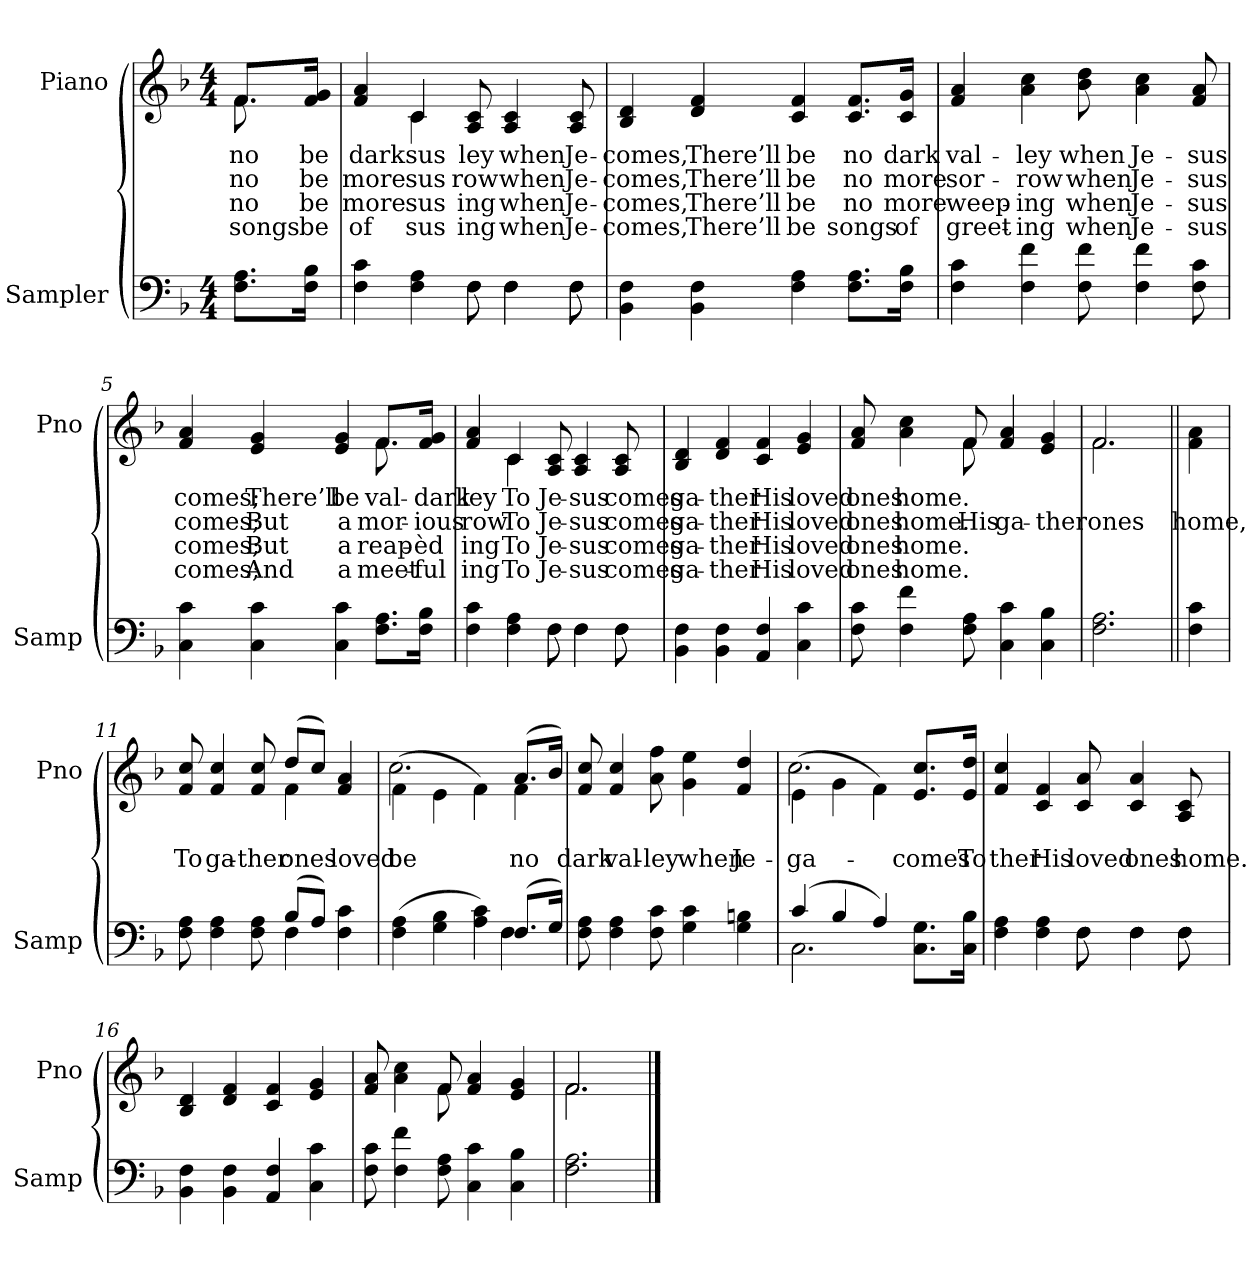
**kern	**kern	**text	**text	**text	**text
*part2	*part1	*part1	*part1	*part1	*part1
*staff2	*staff1	*staff1	*staff1	*staff1	*staff1
*I"Sampler	*I"Piano	*	*	*	*
*I'Samp	*I'Pno	*	*	*	*
*clefF4	*clefG2	*	*	*	*
*k[b-]	*k[b-]	*	*	*	*
*F:	*F:	*	*	*	*
*M4/4	*M4/4	*	*	*	*
=1	=1	=1	=1	=1	=1
*	*^	*	*	*	*
8.F\ 8.A\L	8.f/L	8.f	no	no	no	songs
16F\ 16B-\Jk	16f/ 16g/Jk	16ryy	be	be	be	be
=2	=2	=2	=2	=2	=2	=2
*^	*	*	*	*	*	*
4F 4c	2ryy	4f 4a	4ryy	dark	more	more	of
4F 4A	.	4c/	4c	-sus	-sus	-sus	-sus
8F\	8F	8A 8c	2ryy	-ley	-row	-ing	-ing
4F\	4F	4A 4c	.	when	when	when	when
8F\	8F	8A 8c	.	Je-	Je-	Je-	Je-
*v	*v	*	*	*	*	*	*
*	*v	*v	*	*	*	*
=3	=3	=3	=3	=3	=3
4BB- 4F	4B- 4d	comes,	comes,	comes,	comes,
4BB- 4F	4d 4f	There’ll	There’ll	There’ll	There’ll
4F 4A	4c 4f	be	be	be	be
8.F\ 8.A\L	8.c/ 8.f/L	no	no	no	songs
16F\ 16B-\Jk	16c/ 16g/Jk	dark	more	more	of
=4	=4	=4	=4	=4	=4
4F 4c	4f 4a	val-	sor-	weep-	greet-
4F 4f	4a 4cc	-ley	-row	-ing	-ing
8F 8f	8b- 8dd	when	when	when	when
4F 4f	4a 4cc	Je-	Je-	Je-	Je-
8F 8c	8f 8a	-sus	-sus	-sus	-sus
=5	=5	=5	=5	=5	=5
*	*^	*	*	*	*
4C 4c	4f 4a	2.ryy	comes;	comes;	comes;	comes;
4C 4c	4e 4g	.	There’ll	But	But	And
4C 4c	4e 4g	.	be	a	a	a
8.F\ 8.A\L	8.f/L	8.f	val-	mor-	reap-	meet-
16F\ 16B-\Jk	16f/ 16g/Jk	16ryy	dark	-ious	-èd	-ful
=6	=6	=6	=6	=6	=6	=6
*^	*	*	*	*	*	*
4F 4c	2ryy	4f 4a	4ryy	-ley	-row	-ing	-ing
4F 4A	.	4c/	4c	To	To	To	To
8F\	8F	8A 8c	2ryy	Je-	Je-	Je-	Je-
4F\	4F	4A 4c	.	-sus	-sus	-sus	-sus
8F\	8F	8A 8c	.	comes	comes	comes	comes
*v	*v	*	*	*	*	*	*
*	*v	*v	*	*	*	*
=7	=7	=7	=7	=7	=7
4BB- 4F	4B- 4d	ga-	ga-	ga-	ga-
4BB- 4F	4d 4f	-ther	-ther	-ther	-ther
4AA 4F	4c 4f	His	His	His	His
4C 4c	4e 4g	loved	loved	loved	loved
=8	=8	=8	=8	=8	=8
*	*^	*	*	*	*
8F 8c	8f 8a	4.ryy	ones	ones	ones	ones
4F 4f	4a 4cc	.	home.	home.	home.	home.
8F 8A	8f/	8f	.	His	.	.
4C 4c	4f 4a	2ryy	.	ga-	.	.
4C 4B-	4e 4g	.	.	-ther	.	.
=9	=9	=9	=9	=9	=9	=9
2.F 2.A	2.f/	2.f	.	ones	.	.
=10||	=10||	=10||	=10||	=10||	=10||	=10||
!	!LO:TX:t=Refrain	!	!	!	!	!
*	*v	*v	*	*	*	*
4F 4c	4f\ 4a\	.	home,	.	.
=11	=11	=11	=11	=11	=11
*^	*^	*	*	*	*
8F 8A	2ryy	8f 8cc	2ryy	.	To	.	.
4F 4A	.	4f 4cc	.	.	ga-	.	.
8F 8A	.	8f 8cc	.	.	-ther	.	.
(8B-/L	4F	(8dd/L	4f	.	ones	.	.
8A/J)	.	8cc/J)	.	.	.	.	.
4F 4c	4ryy	4f 4a	4ryy	.	loved	.	.
=12	=12	=12	=12	=12	=12	=12	=12
(4F 4A	2.ryy	(4f\	2.cc	.	be	.	.
4G 4B-	.	4e\	.	.	.	.	.
4A 4c)	.	4f\)	.	.	.	.	.
(8.F/L	4F	(8.a/L	4f	.	no	.	.
16G/Jk)	.	16b-/Jk)	.	.	.	.	.
*v	*v	*	*	*	*	*	*
*	*v	*v	*	*	*	*
=13	=13	=13	=13	=13	=13
8F 8A	8f 8cc	.	dark	.	.
4F 4A	4f 4cc	.	val-	.	.
8F 8c	8a 8ff	.	-ley	.	.
4G 4c	4g 4ee	.	when	.	.
4G 4Bn	4f 4dd	.	Je-	.	.
=14	=14	=14	=14	=14	=14
*^	*^	*	*	*	*
(4c/	2.C	(4e\	2.cc	.	ga-	.	.
4B-/	.	4g\	.	.	.	.	.
4A/)	.	4f\)	.	.	.	.	.
8.C\ 8.G\L	4ryy	8.e/ 8.cc/L	4ryy	.	comes	.	.
16C\ 16B-\Jk	.	16e/ 16dd/Jk	.	.	To	.	.
*	*	*v	*v	*	*	*	*
=15	=15	=15	=15	=15	=15	=15
4F 4A	2ryy	4f 4cc	.	-ther	.	.
4F 4A	.	4c 4f	.	His	.	.
8F\	8F	8c 8a	.	loved	.	.
4F\	4F	4c 4a	.	ones	.	.
8F\	8F	8A 8c	.	home.	.	.
*v	*v	*	*	*	*	*
=16	=16	=16	=16	=16	=16
4BB- 4F	4B- 4d	.	.	.	.
4BB- 4F	4d 4f	.	.	.	.
4AA 4F	4c 4f	.	.	.	.
4C 4c	4e 4g	.	.	.	.
=17	=17	=17	=17	=17	=17
*	*^	*	*	*	*
8F 8c	8f 8a	4.ryy	.	.	.	.
4F 4f	4a 4cc	.	.	.	.	.
8F 8A	8f/	8f	.	.	.	.
4C 4c	4f 4a	2ryy	.	.	.	.
4C 4B-	4e 4g	.	.	.	.	.
=18	=18	=18	=18	=18	=18	=18
2.F 2.A	2.f/	2.f	.	.	.	.
*	*v	*v	*	*	*	*
==	==	==	==	==	==
*-	*-	*-	*-	*-	*-
